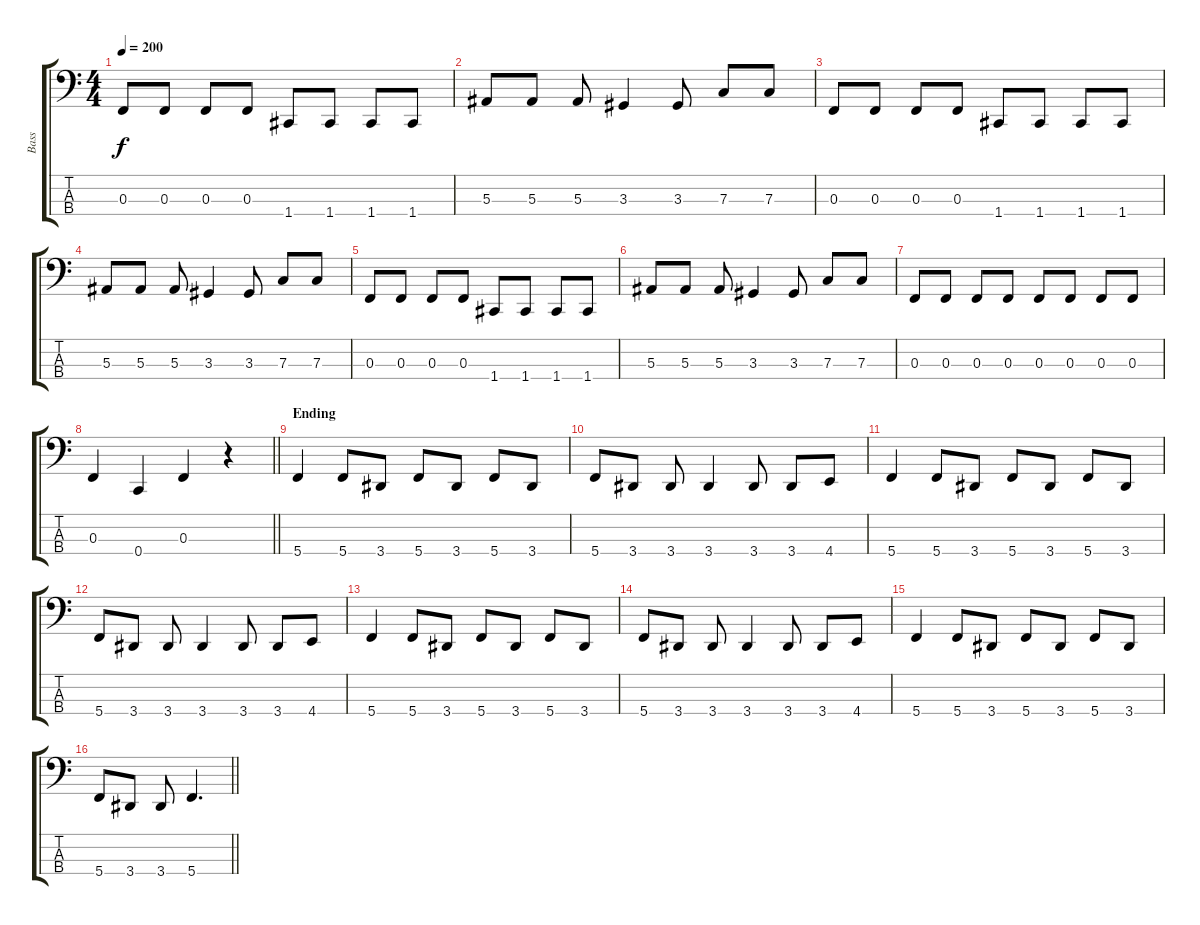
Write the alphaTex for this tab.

\track ("Bass" "Bass") {instrument electricbasspick}
\staff {score tabs}
\tuning (Eb2 Bb1 F1 C1) {hide}
\ts (4 4)
\tempo 200
\clef f4
\ks c
0.3.8{dy f} 0.3.8 0.3.8 0.3.8 1.4.8 1.4.8 1.4.8 1.4.8 |
5.3.8 5.3.8 5.3.8 3.3.4 3.3.8 7.3.8 7.3.8 |
0.3.8 0.3.8 0.3.8 0.3.8 1.4.8 1.4.8 1.4.8 1.4.8 |
5.3.8 5.3.8 5.3.8 3.3.4 3.3.8 7.3.8 7.3.8 |
0.3.8 0.3.8 0.3.8 0.3.8 1.4.8 1.4.8 1.4.8 1.4.8 |
5.3.8 5.3.8 5.3.8 3.3.4 3.3.8 7.3.8 7.3.8 |
0.3.8 0.3.8 0.3.8 0.3.8 0.3.8 0.3.8 0.3.8 0.3.8 |
\barLineRight lightlight
0.3.4 0.4.4 0.3.4 r.4 |
\section ("" "Ending")
5.4.4 5.4.8 3.4.8 5.4.8 3.4.8 5.4.8 3.4.8 |
5.4.8 3.4.8 3.4.8 3.4.4 3.4.8 3.4.8 4.4.8 |
5.4.4 5.4.8 3.4.8 5.4.8 3.4.8 5.4.8 3.4.8 |
5.4.8 3.4.8 3.4.8 3.4.4 3.4.8 3.4.8 4.4.8 |
5.4.4 5.4.8 3.4.8 5.4.8 3.4.8 5.4.8 3.4.8 |
5.4.8 3.4.8 3.4.8 3.4.4 3.4.8 3.4.8 4.4.8 |
5.4.4 5.4.8 3.4.8 5.4.8 3.4.8 5.4.8 3.4.8 |
\barLineRight lightlight
5.4.8 3.4.8 3.4.8 5.4.4{d}
